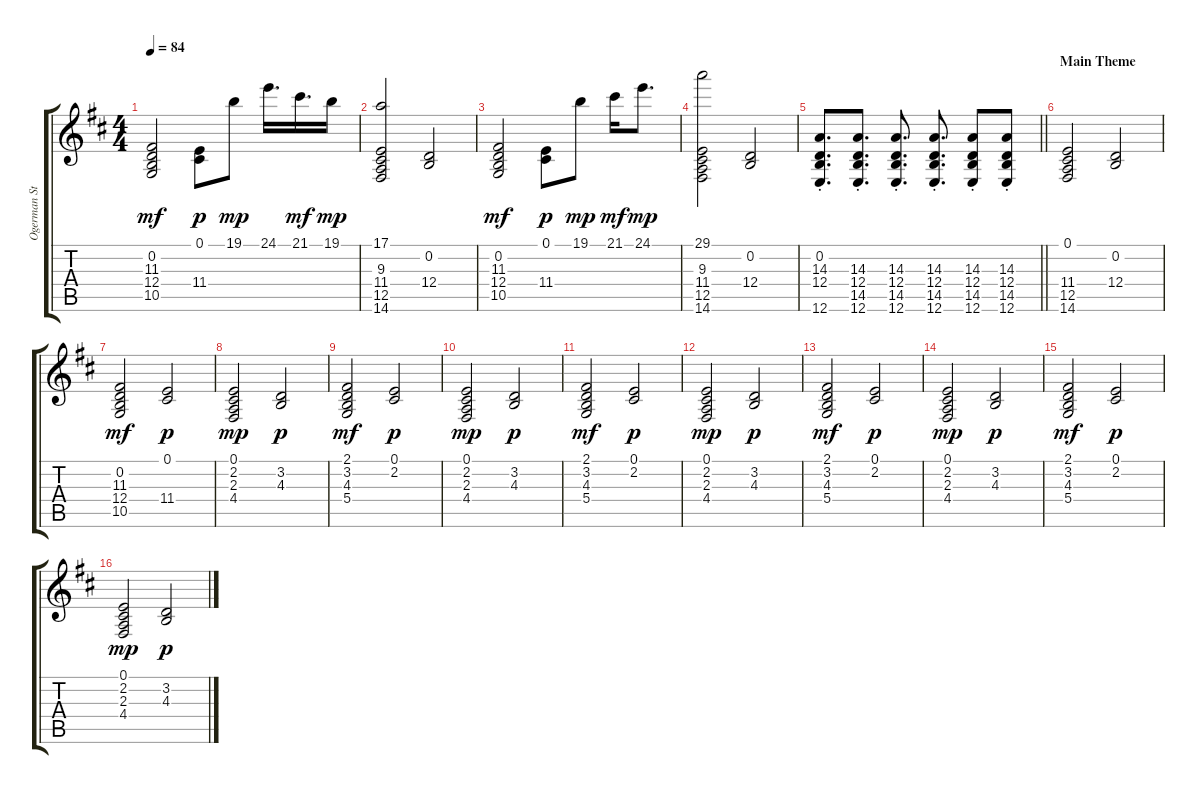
\track ("Ogerman Strings" "Ogerman St") {instrument stringensemble2}
\staff {score tabs}
\tuning (E4 B3 G3 D3 A2 E2) {hide}
\ts (4 4)
\tempo 84
\clef g2
\ks d
(0.2 11.3 12.4 10.5).2{dy mf} (0.1 11.4).8{dy p} 19.1.8{dy mp} 24.1.16{d} 21.1.16{d dy mf} 19.1.16{dy mp} |
(17.1 9.3 11.4 12.5 14.6).2 (0.2 12.4).2 |
(0.2 11.3 12.4 10.5).2{dy mf} (0.1 11.4).8{dy p} 19.1.8{dy mp} 21.1.16{dy mf} 24.1.8{d dy mp} |
(29.1 9.3 11.4 12.5 14.6).2 (0.2 12.4).2 |
\barLineRight lightlight
(0.2{st} 14.3{st} 12.4{st} 12.6{st}).8{d} (14.3{st} 12.4{st} 14.5{st} 12.6{st}).8{d} (14.3{st} 12.4{st} 14.5{st} 12.6{st}).8{d} (14.3{st} 12.4{st} 14.5{st} 12.6{st}).8{d} (14.3{st} 12.4 14.5 12.6).8 (14.3{st} 12.4 14.5 12.6).8 |
\section ("" "Main Theme")
(0.1 11.4 12.5 14.6).2 (0.2 12.4).2 |
(0.2 11.3 12.4 10.5).2{dy mf} (0.1 11.4).2{dy p} |
(0.1 2.2 2.3 4.4).2{dy mp} (3.2 4.3).2{dy p} |
(2.1 3.2 4.3 5.4).2{dy mf} (0.1 2.2).2{dy p} |
(0.1 2.2 2.3 4.4).2{dy mp} (3.2 4.3).2{dy p} |
(2.1 3.2 4.3 5.4).2{dy mf} (0.1 2.2).2{dy p} |
(0.1 2.2 2.3 4.4).2{dy mp} (3.2 4.3).2{dy p} |
(2.1 3.2 4.3 5.4).2{dy mf} (0.1 2.2).2{dy p} |
(0.1 2.2 2.3 4.4).2{dy mp} (3.2 4.3).2{dy p} |
(2.1 3.2 4.3 5.4).2{dy mf} (0.1 2.2).2{dy p} |
(0.1 2.2 2.3 4.4).2{dy mp} (3.2 4.3).2{dy p}
